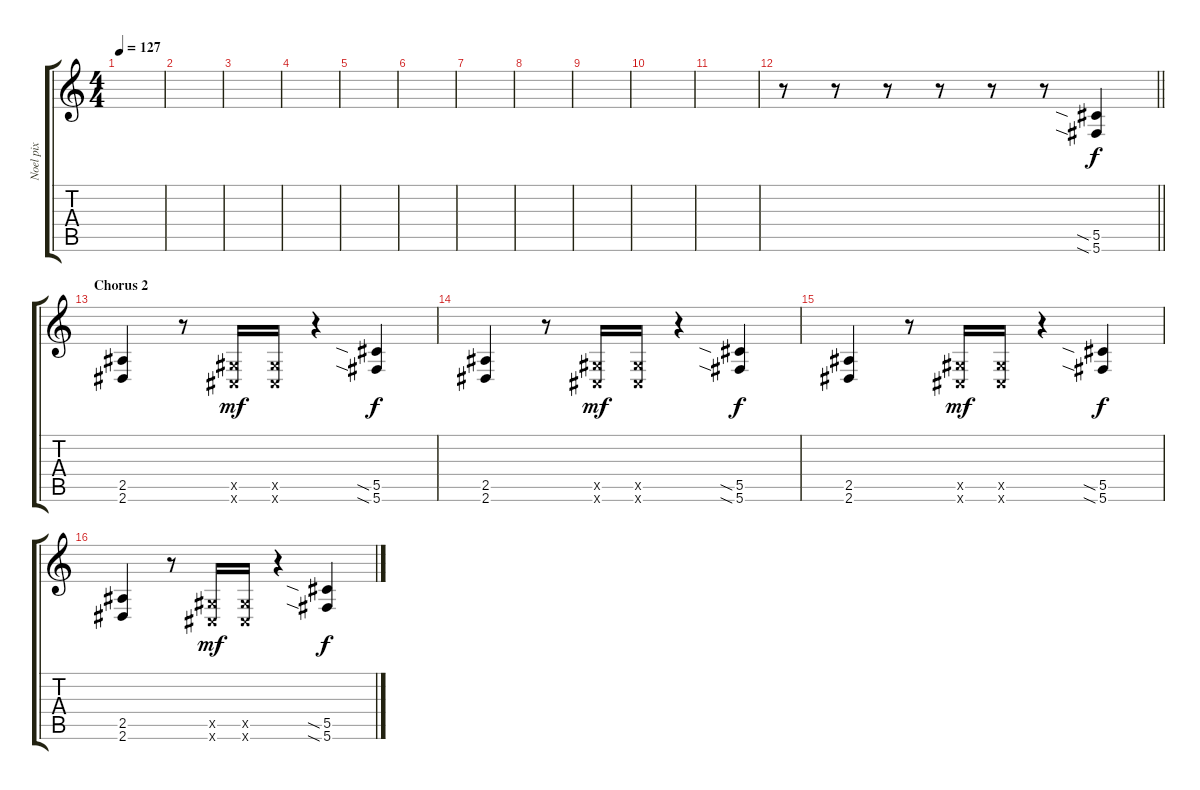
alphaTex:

\track ("Noel pix " "Noel pix ") {instrument overdrivenguitar}
\staff {score tabs}
\tuning (Eb4 Bb3 Gb3 Db3 Ab2 Db2) {hide}
\ts (4 4)
\tempo 127
\clef g2
\ks c
|
|
|
|
|
|
|
|
|
|
|
\barLineRight lightlight
r.8 r.8 r.8 r.8 r.8 r.8 (5.5{sia} 5.6{sia}).4 |
\section ("" "Chorus 2")
(2.5 2.6).4 r.8 (0.5{x} 0.6{x}).16{dy mf} (0.5{x} 0.6{x}).16 r.4 (5.5{sia} 5.6{sia}).4{dy f} |
(2.5 2.6).4 r.8 (0.5{x} 0.6{x}).16{dy mf} (0.5{x} 0.6{x}).16 r.4 (5.5{sia} 5.6{sia}).4{dy f} |
(2.5 2.6).4 r.8 (0.5{x} 0.6{x}).16{dy mf} (0.5{x} 0.6{x}).16 r.4 (5.5{sia} 5.6{sia}).4{dy f} |
(2.5 2.6).4 r.8 (0.5{x} 0.6{x}).16{dy mf} (0.5{x} 0.6{x}).16 r.4 (5.5{sia} 5.6{sia}).4{dy f}
